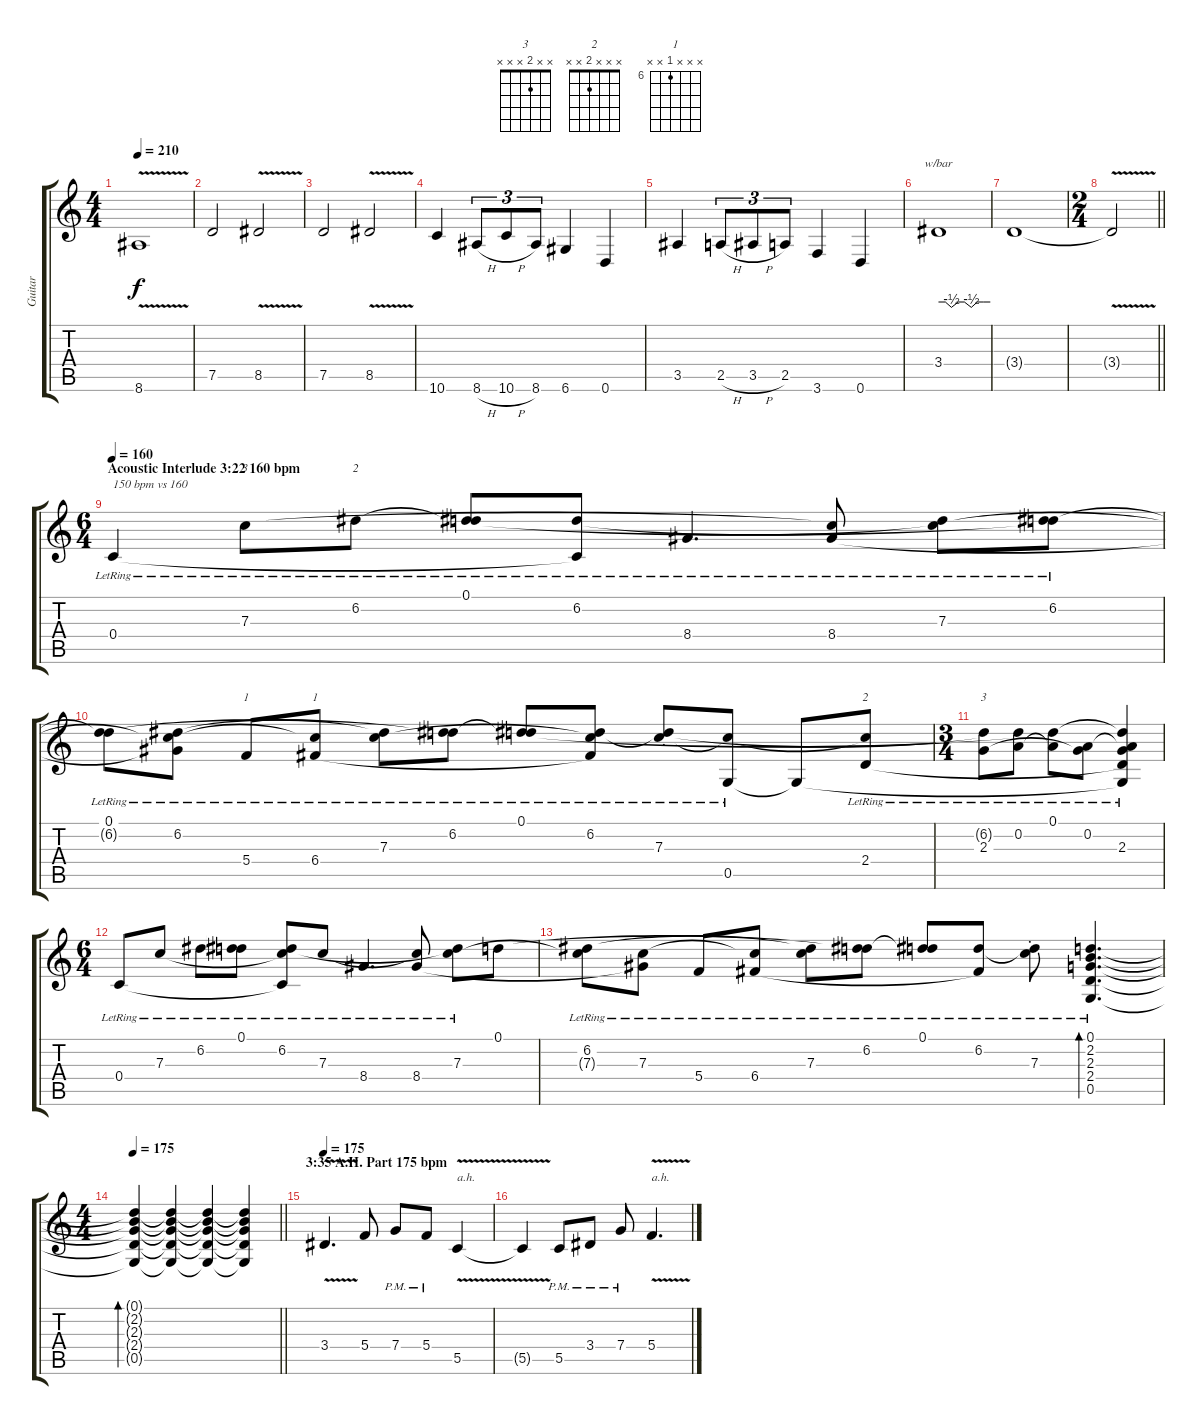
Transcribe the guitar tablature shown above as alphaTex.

\track ("Guitar" "Guitar") {instrument distortionguitar}
\staff {score tabs}
\tuning (D4 A3 F3 C3 G2 D2) {hide}
\chord ("3" x x 7 x x x) {firstfret 7}
\chord ("2" x 6 x x x x) {firstfret 6}
\chord ("1" x x x 5 x x)
\chord ("1" x x x 6 x x) {firstfret 6}
\chord ("2" x x x 2 x x)
\chord ("3" x x 2 x x x)
\ts (4 4)
\tempo 210
\clef g2
\ks c
8.6{v}.1{dy f} |
7.5.2 8.5{v}.2 |
7.5.2 8.5{v}.2 |
10.6.4 8.6{h}.8{tu (3 2)} 10.6{h}.8{tu (3 2)} 8.6.8{tu (3 2)} 6.6.4 0.6.4 |
3.5.4 2.5{h}.8{tu (3 2)} 3.5{h}.8{tu (3 2)} 2.5.8{tu (3 2)} 3.6.4 0.6.4 |
3.4.1{tbe (custom default 0 0 8 0 15 -2 23 0 30 0 38 -2 45 0 52 0 60 0)} |
3.4{t}.1 |
\ts (2 4)
\barLineRight lightlight
3.4{v t}.2 |
\ts (6 4)
\section ("" "Acoustic Interlude 3:22 160 bpm")
\tempo 160
0.4{lr}.4{txt "150 bpm vs 160" instrument acousticguitarsteel} 7.3{lr}.8{ch "3"} 6.2{lr}.8{ch "2"} (0.1{lr} 6.2{t}).8 (6.2{lr} 0.4{t}).8 8.4{lr}.4{d} (7.3{t} 8.4{lr}).8 (6.2{t} 7.3{lr}).8 (0.1{t} 6.2{lr}).8 |
(0.1{lr} 6.2{t}).8 (6.2{lr} 7.3{t} 8.4{t}).8 5.4{lr}.8{ch "1"} (7.3{t} 6.4{lr}).8{ch "1"} (6.2{t} 7.3{lr}).8 (0.1{t} 6.2{lr}).8 (0.1{lr} 6.2{t}).8 (6.2{lr} 7.3{t} 6.4{t}).8 (6.2{t} 7.3{st lr}).8 (7.3{t} 0.5{lr}).8 0.5{t}.8 (7.3{t} 2.4{lr}).8{ch "2"} |
\ts (3 4)
(6.2{t} 2.3{lr}).8{ch "3"} (0.1{t} 0.2{lr}).8 (0.1{lr} 0.2{t}).8 (0.2{lr} 2.3{t}).8 (0.1{t} 0.2{t} 2.3{lr} 2.4{t} 0.5{t}).4 |
\ts (6 4)
0.4{lr}.8 7.3{lr}.8 6.2{lr}.8 (0.1{lr} 6.2{t}).8 (6.2{lr} 7.3{t} 0.4{t}).8 7.3{lr}.8 8.4{lr}.4{d} (7.3{t} 8.4{lr}).8 (6.2{t} 7.3{lr}).8 0.1.8 |
(6.2{lr} 7.3{t}).8 (7.3{lr} 8.4{t}).8 5.4{lr}.8 (7.3{t} 6.4{lr}).8 (6.2{t} 7.3{lr}).8 (0.1{t} 6.2{lr}).8 (0.1{lr} 6.2{t}).8 (6.2{lr} 6.4{t}).8 (6.2{t} 7.3{st lr}).8 (0.1 2.2{lr} 2.3{lr} 2.4{lr} 0.5{lr}).4{d bd 240} |
\ts (4 4)
\tempo 175
\barLineRight lightlight
(0.1{t} 2.2{t} 2.3{t} 2.4{t} 0.5{t}).4{bd 240} (0.1{t} 2.2{t} 2.3{t} 2.4{t} 0.5{t}).4 (0.1{t} 2.2{t} 2.3{t} 2.4{t} 0.5{t}).4 (0.1{t} 2.2{t} 2.3{t} 2.4{t} 0.5{t}).4 |
\section ("" "3:35 A.H. Part 175 bpm")
\tempo 175
3.4{v}.4{d instrument distortionguitar} 5.4.8 7.4{pm}.8 5.4{pm}.8 5.5{v}.4{txt "a.h."} |
5.5{t}.4 5.5{pm}.8 3.4{pm}.8 7.4{pm}.8 5.4{v}.4{d txt "a.h."}
